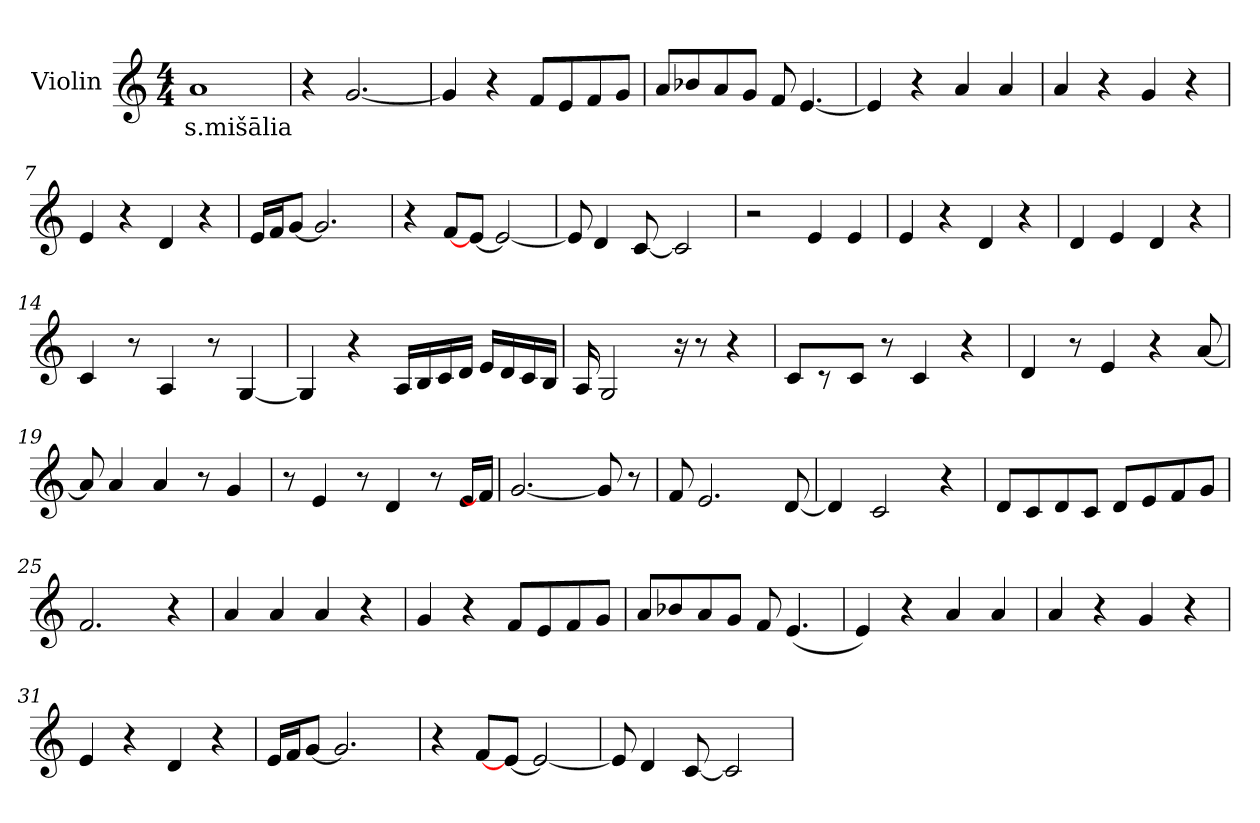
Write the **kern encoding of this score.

**kern	**text
*part1	*part1
*staff1	*staff1
*I"Violin	*
*clefG2	*
*k[]	*
*M4/4	*
*MM120	*
=1	=1
!	!LO:LY:b
1a	s.mišālia
=2	=2
4r	.
[2.g/	.
=3	=3
4g/]	.
4r	.
8f/L	.
8e/	.
8f/	.
8g/J	.
=4	=4
8a/L	.
8b-X/	.
8a/	.
8g/J	.
8f/	.
[4.e/	.
=5	=5
4e/]	.
4r	.
4a/	.
4a/	.
!!LO:LB:g=z
=6	=6
4a/	.
4r	.
4g/	.
4r	.
=7	=7
4e/	.
4r	.
4d/	.
4r	.
=8	=8
16e/LL	.
16f/J	.
[8g/J	.
2.g/]	.
=9	=9
4r	.
[8f/L	.
[8e/J	.
2e/_	.
=10	=10
8e/]	.
4d/	.
[8c/	.
2c/]	.
!!LO:LB:g=z
=11	=11
2r	.
4e/	.
4e/	.
=12	=12
4e/	.
4r	.
4d/	.
4r	.
=13	=13
4d/	.
4e/	.
4d/	.
4r	.
=14	=14
4c/	.
8r	.
4A/	.
8r	.
[4G/	.
=15	=15
4G/]	.
4r	.
16A/LL	.
16B/	.
16c/	.
16d/JJ	.
16e/LL	.
16d/	.
16c/	.
16B/JJ	.
!!LO:LB:g=z
=16	=16
16A/	.
2G/	.
16r	.
8r	.
4r	.
=17	=17
8c/L	.
8r	.
8c/J	.
8r	.
4c/	.
4r	.
=18	=18
4d/	.
8r	.
4e/	.
4r	.
[8a/	.
=19	=19
8a/]	.
4a/	.
4a/	.
8r	.
4g/	.
=20	=20
8r	.
4e/	.
8r	.
4d/	.
8r	.
16e/LL	.
16f/JJ]	.
!!LO:LB:g=z
=21	=21
[2.g/	.
8g/]	.
8r	.
=22	=22
8f/	.
2.e/	.
[8d/	.
=23	=23
4d/]	.
2c/	.
4r	.
=24	=24
8d/L	.
8c/	.
8d/	.
8c/J	.
8d/L	.
8e/	.
8f/	.
8g/J	.
=25	=25
2.f/	.
4r	.
=26	=26
4a/	.
4a/	.
4a/	.
4r	.
!!LO:LB:g=z
=27	=27
4g/	.
4r	.
8f/L	.
8e/	.
8f/	.
8g/J	.
=28	=28
8a/L	.
8b-X/	.
8a/	.
8g/J	.
8f/	.
(<4.e/	.
=29	=29
4e/)	.
4r	.
4a/	.
4a/	.
=30	=30
4a/	.
4r	.
4g/	.
4r	.
=31	=31
4e/	.
4r	.
4d/	.
4r	.
!!LO:LB:g=z
=32	=32
16e/LL	.
16f/J	.
[8g/J	.
2.g/]	.
=33	=33
4r	.
[8f/L	.
[8e/J	.
2e/_	.
=34	=34
8e/]	.
4d/	.
[8c/	.
2c/]	.
=	=
*-	*-
